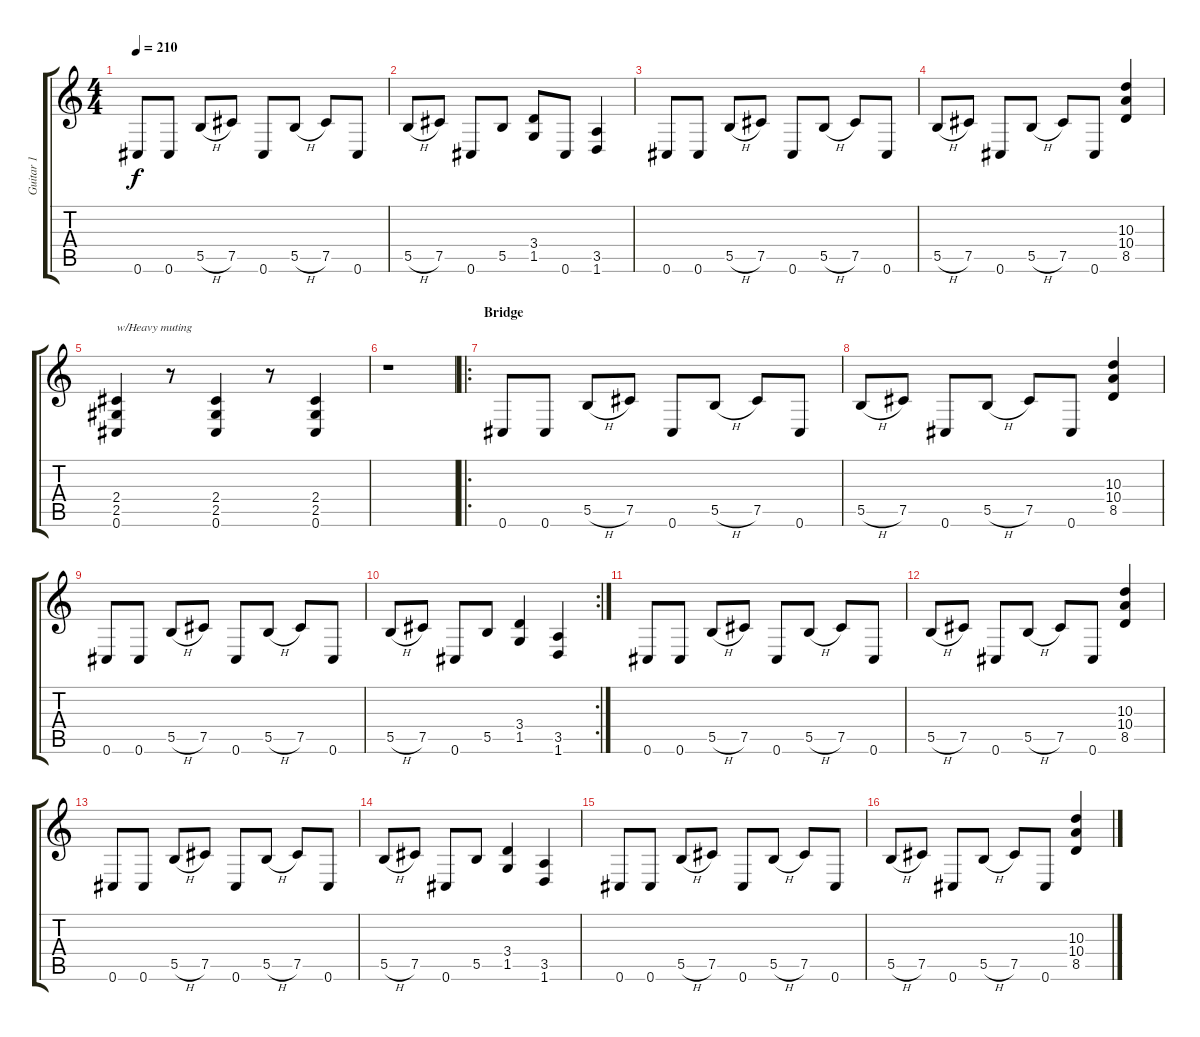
\track ("Guitar 1" "Guitar 1") {instrument distortionguitar}
\staff {score tabs}
\tuning (Db4 Ab3 E3 B2 Gb2 Db2) {hide}
\ts (4 4)
\tempo 210
\clef g2
\ks c
0.6.8{dy f} 0.6.8 5.5{h}.8 7.5.8 0.6.8 5.5{h}.8 7.5.8 0.6.8 |
5.5{h}.8 7.5.8 0.6.8 5.5.8 (3.4 1.5).8 0.6.8 (3.5 1.6).4 |
0.6.8 0.6.8 5.5{h}.8 7.5.8 0.6.8 5.5{h}.8 7.5.8 0.6.8 |
5.5{h}.8 7.5.8 0.6.8 5.5{h}.8 7.5.8 0.6.8 (10.3 10.4 8.5).4 |
(2.4 2.5 0.6).4{txt "w/Heavy muting"} r.8 (2.4 2.5 0.6).4 r.8 (2.4 2.5 0.6).4 |
r.1 |
\ro
\section ("" "Bridge")
0.6.8 0.6.8 5.5{h}.8 7.5.8 0.6.8 5.5{h}.8 7.5.8 0.6.8 |
5.5{h}.8 7.5.8 0.6.8 5.5{h}.8 7.5.8 0.6.8 (10.3 10.4 8.5).4 |
0.6.8 0.6.8 5.5{h}.8 7.5.8 0.6.8 5.5{h}.8 7.5.8 0.6.8 |
\rc 2
5.5{h}.8 7.5.8 0.6.8 5.5.8 (3.4 1.5).4 (3.5 1.6).4 |
0.6.8 0.6.8 5.5{h}.8 7.5.8 0.6.8 5.5{h}.8 7.5.8 0.6.8 |
5.5{h}.8 7.5.8 0.6.8 5.5{h}.8 7.5.8 0.6.8 (10.3 10.4 8.5).4 |
0.6.8 0.6.8 5.5{h}.8 7.5.8 0.6.8 5.5{h}.8 7.5.8 0.6.8 |
5.5{h}.8 7.5.8 0.6.8 5.5.8 (3.4 1.5).4 (3.5 1.6).4 |
0.6.8 0.6.8 5.5{h}.8 7.5.8 0.6.8 5.5{h}.8 7.5.8 0.6.8 |
5.5{h}.8 7.5.8 0.6.8 5.5{h}.8 7.5.8 0.6.8 (10.3 10.4 8.5).4
